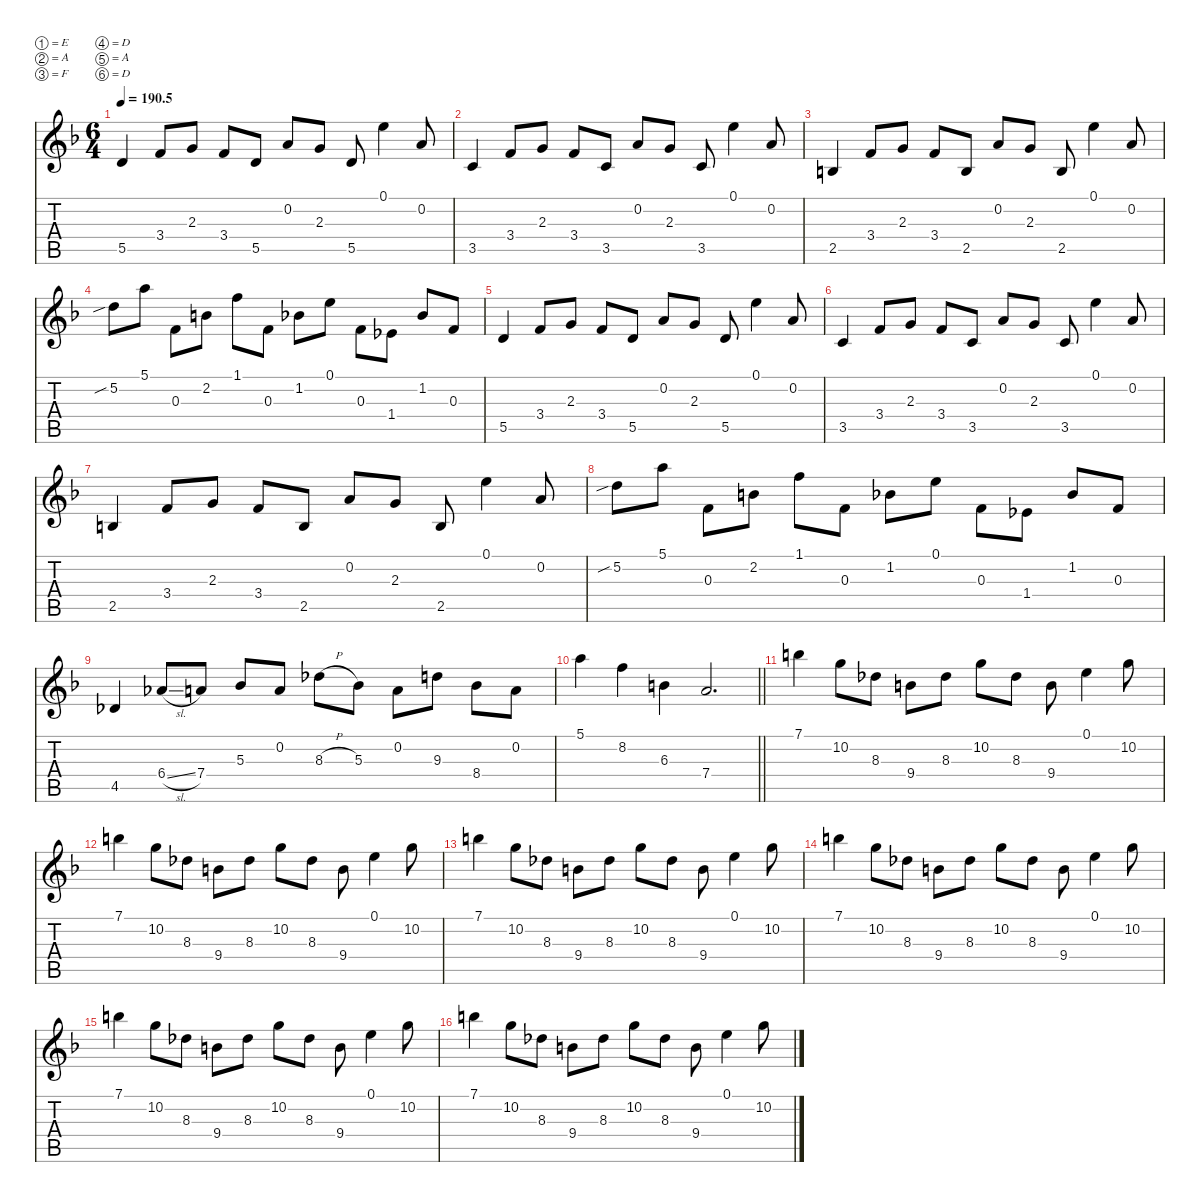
\defaultSystemsLayout 4
\hideDynamics
\bracketExtendMode nobrackets
\singleTrackTrackNamePolicy hidden
\multiTrackTrackNamePolicy hidden
\firstSystemTrackNameMode fullname
\firstSystemTrackNameOrientation horizontal
\otherSystemsTrackNameOrientation horizontal
\track ("Guitar 1" "dist.guit.") {defaultSystemsLayout 4 mute instrument distortionguitar}
\staff {score tabs}
\tuning (E4 A3 F3 D3 A2 D2)
\ts (6 4)
\tempo
190.5
\accidentals auto
\clef g2
\ottava regular
\simile none
\ks dminor
5.5{acc forcenatural}.4{dy f beam Up} 3.4{acc forcenatural}.8{beam Up} 2.3{acc forcenatural}.8{beam Up} 3.4{acc forcenatural}.8{beam Up} 5.5{acc forcenatural}.8{beam Up} 0.2{acc forcenatural}.8{beam Up} 2.3{acc forcenatural}.8{beam Up} 5.5{acc forcenatural}.8{beam Up} 0.1{acc forcenatural}.4{beam Down} 0.2{acc forcenatural}.8{beam Up} |
3.5{acc forcenatural}.4{beam Up} 3.4{acc forcenatural}.8{beam Up} 2.3{acc forcenatural}.8{beam Up} 3.4{acc forcenatural}.8{beam Up} 3.5{acc forcenatural}.8{beam Up} 0.2{acc forcenatural}.8{beam Up} 2.3{acc forcenatural}.8{beam Up} 3.5{acc forcenatural}.8{beam Up} 0.1{acc forcenatural}.4{beam Down} 0.2{acc forcenatural}.8{beam Up} |
2.5{acc forcenatural}.4{beam Up} 3.4{acc forcenatural}.8{beam Up} 2.3{acc forcenatural}.8{beam Up} 3.4{acc forcenatural}.8{beam Up} 2.5{acc forcenatural}.8{beam Up} 0.2{acc forcenatural}.8{beam Up} 2.3{acc forcenatural}.8{beam Up} 2.5{acc forcenatural}.8{beam Up} 0.1{acc forcenatural}.4{beam Down} 0.2{acc forcenatural}.8{beam Up} |
5.2{sib acc forcenatural}.8{beam Down} 5.1{acc forcenatural}.8{beam Down} 0.3{acc forcenatural}.8{beam Down} 2.2{acc forcenatural}.8{beam Down} 1.1{acc forcenatural}.8{beam Down} 0.3{acc forcenatural}.8{beam Down} 1.2{acc b}.8{beam Down} 0.1{acc forcenatural}.8{beam Down} 0.3{acc forcenatural}.8{beam Down} 1.4{acc b}.8{beam Up} 1.2{acc b}.8{beam Up} 0.3{acc forcenatural}.8{beam Up} |
5.5{acc forcenatural}.4{beam Up} 3.4{acc forcenatural}.8{beam Up} 2.3{acc forcenatural}.8{beam Up} 3.4{acc forcenatural}.8{beam Up} 5.5{acc forcenatural}.8{beam Up} 0.2{acc forcenatural}.8{beam Up} 2.3{acc forcenatural}.8{beam Up} 5.5{acc forcenatural}.8{beam Up} 0.1{acc forcenatural}.4{beam Down} 0.2{acc forcenatural}.8{beam Up} |
3.5{acc forcenatural}.4{beam Up} 3.4{acc forcenatural}.8{beam Up} 2.3{acc forcenatural}.8{beam Up} 3.4{acc forcenatural}.8{beam Up} 3.5{acc forcenatural}.8{beam Up} 0.2{acc forcenatural}.8{beam Up} 2.3{acc forcenatural}.8{beam Up} 3.5{acc forcenatural}.8{beam Up} 0.1{acc forcenatural}.4{beam Down} 0.2{acc forcenatural}.8{beam Up} |
2.5{acc forcenatural}.4{beam Up} 3.4{acc forcenatural}.8{beam Up} 2.3{acc forcenatural}.8{beam Up} 3.4{acc forcenatural}.8{beam Up} 2.5{acc forcenatural}.8{beam Up} 0.2{acc forcenatural}.8{beam Up} 2.3{acc forcenatural}.8{beam Up} 2.5{acc forcenatural}.8{beam Up} 0.1{acc forcenatural}.4{beam Down} 0.2{acc forcenatural}.8{beam Up} |
5.2{sib acc forcenatural}.8{beam Down} 5.1{acc forcenatural}.8{beam Down} 0.3{acc forcenatural}.8{beam Down} 2.2{acc forcenatural}.8{beam Down} 1.1{acc forcenatural}.8{beam Down} 0.3{acc forcenatural}.8{beam Down} 1.2{acc b}.8{beam Down} 0.1{acc forcenatural}.8{beam Down} 0.3{acc forcenatural}.8{beam Down} 1.4{acc b}.8{beam Up} 1.2{acc b}.8{beam Up} 0.3{acc forcenatural}.8{beam Up} |
4.5{acc b}.4{beam Up} 6.4{sl acc b}.8{beam Up} 7.4{acc forcenatural}.8{beam Up} 5.3{acc b}.8{beam Up} 0.2{acc forcenatural}.8{beam Up} 8.3{h acc b}.8{beam Down} 5.3{acc b}.8{beam Down} 0.2{acc forcenatural}.8{beam Down} 9.3{acc forcenatural}.8{beam Down} 8.4{acc b}.8{beam Down} 0.2{acc forcenatural}.8{beam Down} |
\barLineRight lightlight
5.1{acc forcenatural}.4{beam Down} 8.2{acc forcenatural}.4{beam Down} 6.3{acc forcenatural}.4{beam Down} 7.4{acc forcenatural}.2{d beam Up} |
7.1{acc forcenatural}.4{beam Down} 10.2{acc forcenatural}.8{beam Down} 8.3{acc b}.8{beam Down} 9.4{acc forcenatural}.8{beam Down} 8.3{acc b}.8{beam Down} 10.2{acc forcenatural}.8{beam Down} 8.3{acc b}.8{beam Down} 9.4{acc forcenatural}.8{beam Down} 0.1{acc forcenatural}.4{beam Down} 10.2{acc forcenatural}.8{beam Down} |
7.1{acc forcenatural}.4{beam Down} 10.2{acc forcenatural}.8{beam Down} 8.3{acc b}.8{beam Down} 9.4{acc forcenatural}.8{beam Down} 8.3{acc b}.8{beam Down} 10.2{acc forcenatural}.8{beam Down} 8.3{acc b}.8{beam Down} 9.4{acc forcenatural}.8{beam Down} 0.1{acc forcenatural}.4{beam Down} 10.2{acc forcenatural}.8{beam Down} |
7.1{acc forcenatural}.4{beam Down} 10.2{acc forcenatural}.8{beam Down} 8.3{acc b}.8{beam Down} 9.4{acc forcenatural}.8{beam Down} 8.3{acc b}.8{beam Down} 10.2{acc forcenatural}.8{beam Down} 8.3{acc b}.8{beam Down} 9.4{acc forcenatural}.8{beam Down} 0.1{acc forcenatural}.4{beam Down} 10.2{acc forcenatural}.8{beam Down} |
7.1{acc forcenatural}.4{beam Down} 10.2{acc forcenatural}.8{beam Down} 8.3{acc b}.8{beam Down} 9.4{acc forcenatural}.8{beam Down} 8.3{acc b}.8{beam Down} 10.2{acc forcenatural}.8{beam Down} 8.3{acc b}.8{beam Down} 9.4{acc forcenatural}.8{beam Down} 0.1{acc forcenatural}.4{beam Down} 10.2{acc forcenatural}.8{beam Down} |
7.1{acc forcenatural}.4{beam Down} 10.2{acc forcenatural}.8{beam Down} 8.3{acc b}.8{beam Down} 9.4{acc forcenatural}.8{beam Down} 8.3{acc b}.8{beam Down} 10.2{acc forcenatural}.8{beam Down} 8.3{acc b}.8{beam Down} 9.4{acc forcenatural}.8{beam Down} 0.1{acc forcenatural}.4{beam Down} 10.2{acc forcenatural}.8{beam Down} |
7.1{acc forcenatural}.4{beam Down} 10.2{acc forcenatural}.8{beam Down} 8.3{acc b}.8{beam Down} 9.4{acc forcenatural}.8{beam Down} 8.3{acc b}.8{beam Down} 10.2{acc forcenatural}.8{beam Down} 8.3{acc b}.8{beam Down} 9.4{acc forcenatural}.8{beam Down} 0.1{acc forcenatural}.4{beam Down} 10.2{acc forcenatural}.8{beam Down}
